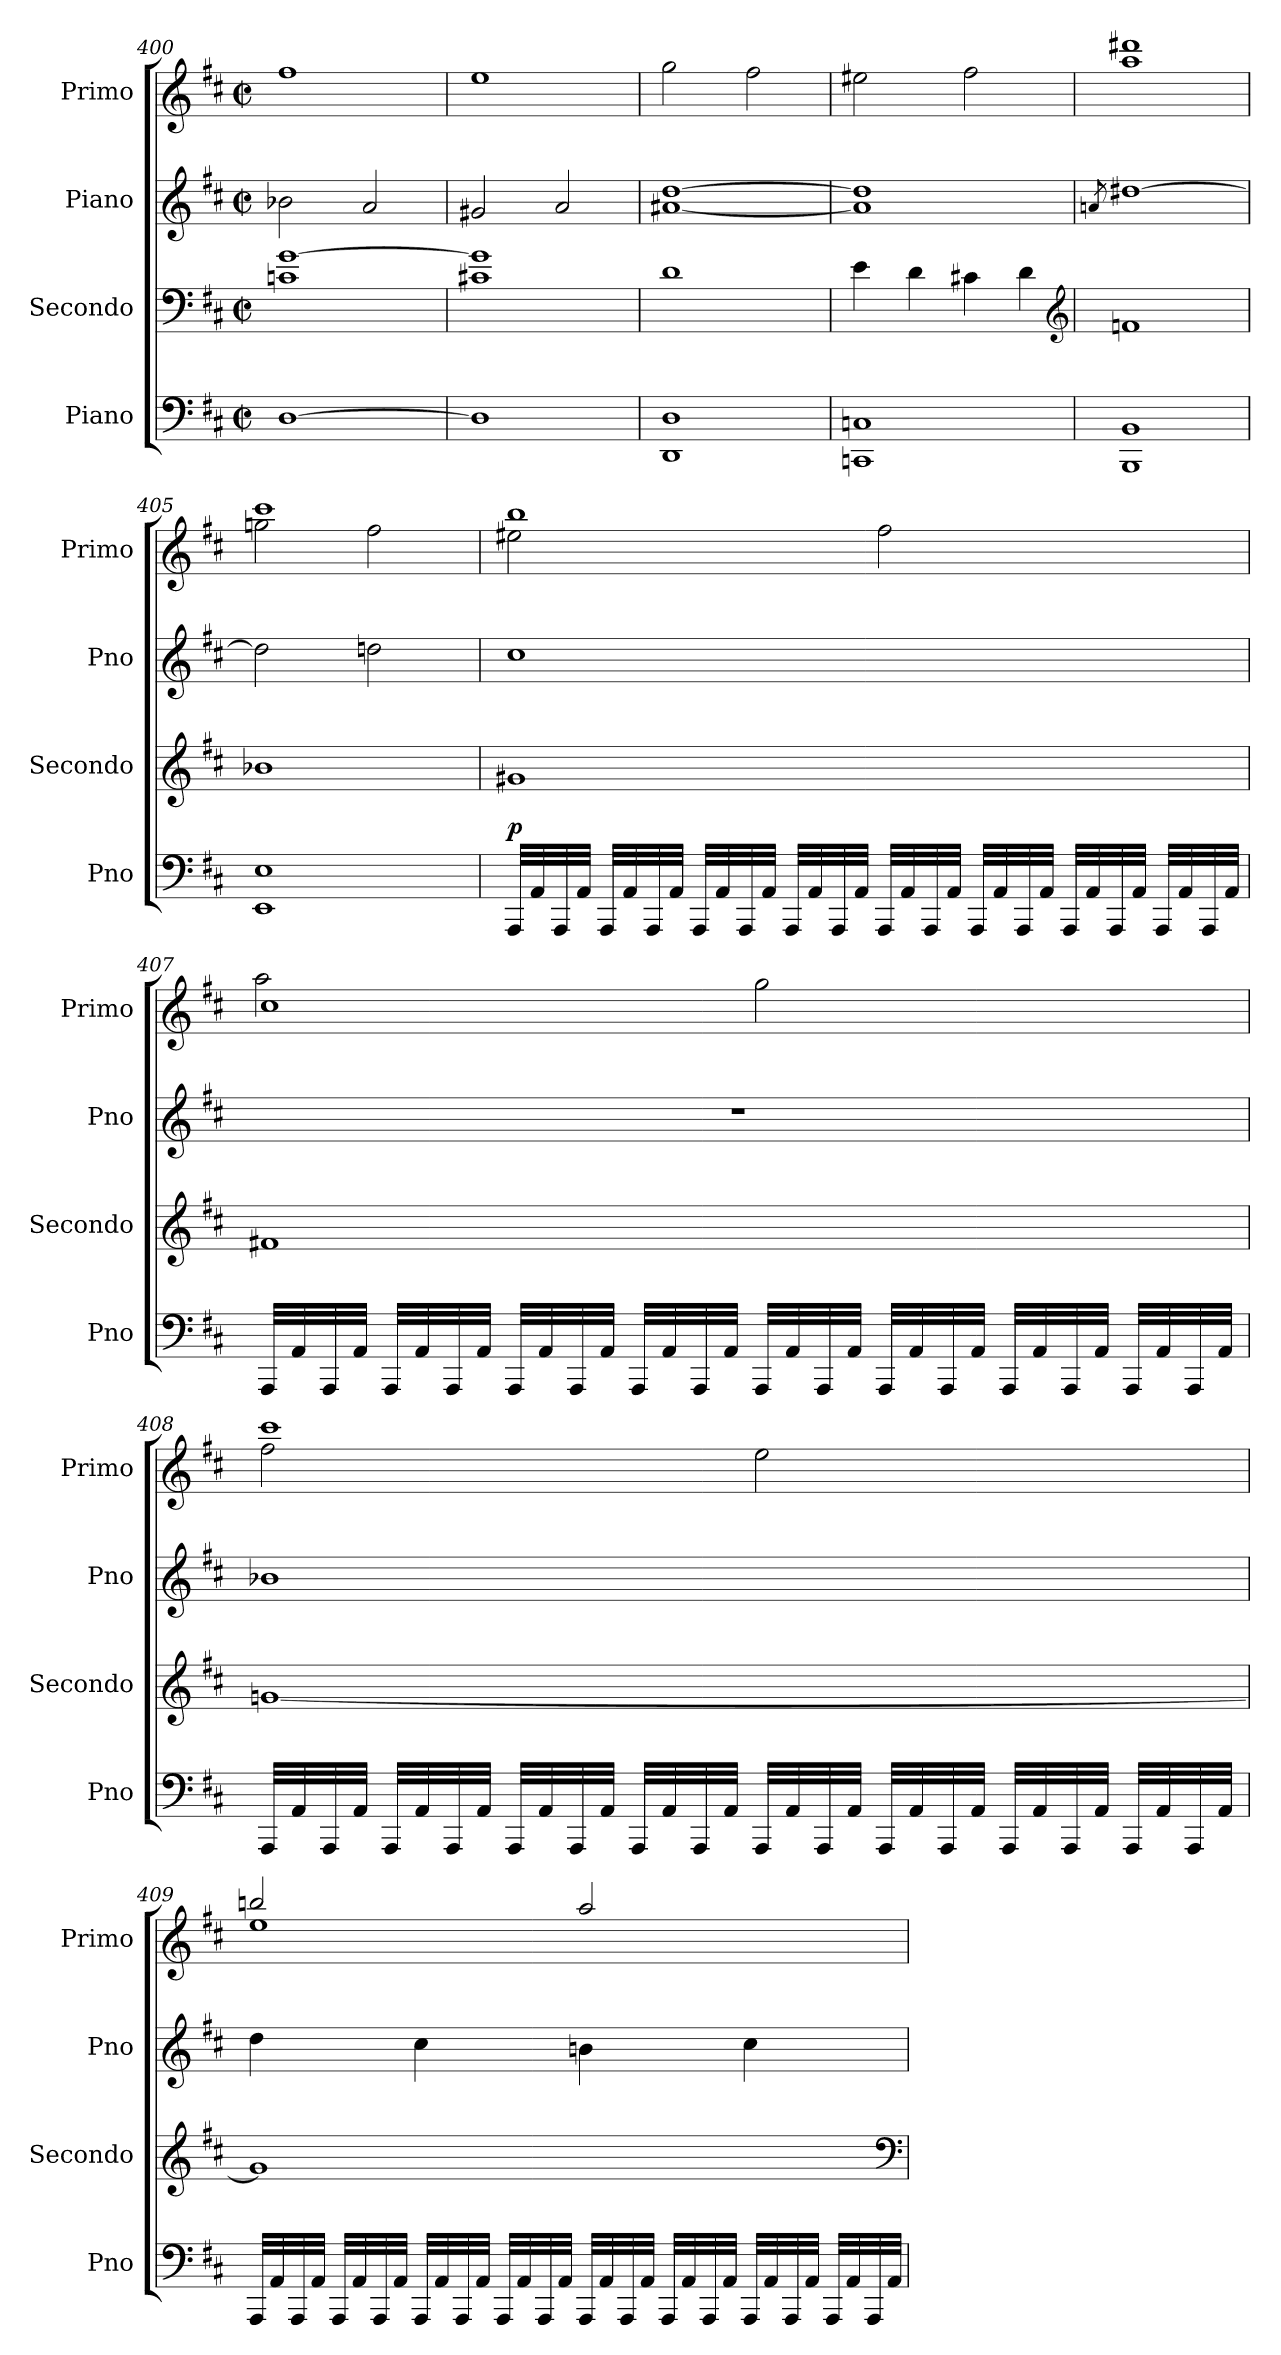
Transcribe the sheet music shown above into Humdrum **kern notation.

**kern	**dynam	**kern	**kern	**kern
*part4	*part4	*part3	*part2	*part1
*staff4	*staff4	*staff3	*staff2	*staff1
*I"Piano	*	*I"Secondo	*I"Piano	*I"Primo
*I'Pno	*	*I'Secondo	*I'Pno	*I'Primo
*clefF4	*	*clefF4	*clefG2	*clefG2
*k[f#c#]	*	*k[f#c#]	*k[f#c#]	*k[f#c#]
*D:	*	*D:	*D:	*D:
*M2/2	*	*M2/2	*M2/2	*M2/2
*met(c|)	*	*met(c|)	*met(c|)	*met(c|)
=400	=400	=400	=400	=400
[1D	.	1cn [1g	2b-X\	1ff#
.	.	.	2a/	.
=401	=401	=401	=401	=401
1D]	.	1c#X 1g]	2g#X/	1ee
.	.	.	2a/	.
=402	=402	=402	=402	=402
1DD 1D	.	1d	[1a#X [1dd	2gg\
.	.	.	.	2ff#\
!!LO:PB:g=z
=403	=403	=403	=403	=403
1CCn 1Cn	.	4e\	1a#] 1dd]	2ee#X\
.	.	4d\	.	.
.	.	4c#X\	.	2ff#\
.	.	4d\	.	.
*	*	*clefG2	*	*
=404	=404	=404	=404	=404
.	.	.	8qan/	.
1BBB 1BB	.	1fn	[1dd#X	1aa 1ddd#X
=405	=405	=405	=405	=405
*	*	*	*	*^
1EE 1E	.	1b-X	2dd#\]	1ccc#	2ggn\
.	.	.	2ddn\	.	2ff#\
!!LO:PB:g=z	!!
=406	=406	=406	=406	=406	=406
!	!LO:DY:a	!	!	!	!
32AAA/LLL	p	1g#X	1cc#	1bb	2ee#X\
32AA/	.	.	.	.	.
32AAA/	.	.	.	.	.
32AA/JJJ	.	.	.	.	.
32AAA/LLL	.	.	.	.	.
32AA/	.	.	.	.	.
32AAA/	.	.	.	.	.
32AA/JJJ	.	.	.	.	.
32AAA/LLL	.	.	.	.	.
32AA/	.	.	.	.	.
32AAA/	.	.	.	.	.
32AA/JJJ	.	.	.	.	.
32AAA/LLL	.	.	.	.	.
32AA/	.	.	.	.	.
32AAA/	.	.	.	.	.
32AA/JJJ	.	.	.	.	.
32AAA/LLL	.	.	.	.	2ff#\
32AA/	.	.	.	.	.
32AAA/	.	.	.	.	.
32AA/JJJ	.	.	.	.	.
32AAA/LLL	.	.	.	.	.
32AA/	.	.	.	.	.
32AAA/	.	.	.	.	.
32AA/JJJ	.	.	.	.	.
32AAA/LLL	.	.	.	.	.
32AA/	.	.	.	.	.
32AAA/	.	.	.	.	.
32AA/JJJ	.	.	.	.	.
32AAA/LLL	.	.	.	.	.
32AA/	.	.	.	.	.
32AAA/	.	.	.	.	.
32AA/JJJ	.	.	.	.	.
!!LO:PB:g=z	!!
=407	=407	=407	=407	=407	=407
32AAA/LLL	.	1f#X	1r	1cc#	2aa\
32AA/	.	.	.	.	.
32AAA/	.	.	.	.	.
32AA/JJJ	.	.	.	.	.
32AAA/LLL	.	.	.	.	.
32AA/	.	.	.	.	.
32AAA/	.	.	.	.	.
32AA/JJJ	.	.	.	.	.
32AAA/LLL	.	.	.	.	.
32AA/	.	.	.	.	.
32AAA/	.	.	.	.	.
32AA/JJJ	.	.	.	.	.
32AAA/LLL	.	.	.	.	.
32AA/	.	.	.	.	.
32AAA/	.	.	.	.	.
32AA/JJJ	.	.	.	.	.
32AAA/LLL	.	.	.	.	2gg\
32AA/	.	.	.	.	.
32AAA/	.	.	.	.	.
32AA/JJJ	.	.	.	.	.
32AAA/LLL	.	.	.	.	.
32AA/	.	.	.	.	.
32AAA/	.	.	.	.	.
32AA/JJJ	.	.	.	.	.
32AAA/LLL	.	.	.	.	.
32AA/	.	.	.	.	.
32AAA/	.	.	.	.	.
32AA/JJJ	.	.	.	.	.
32AAA/LLL	.	.	.	.	.
32AA/	.	.	.	.	.
32AAA/	.	.	.	.	.
32AA/JJJ	.	.	.	.	.
!!LO:PB:g=z	!!
=408	=408	=408	=408	=408	=408
32AAA/LLL	.	[1gn	1b-X	1ccc#	2ff#\
32AA/	.	.	.	.	.
32AAA/	.	.	.	.	.
32AA/JJJ	.	.	.	.	.
32AAA/LLL	.	.	.	.	.
32AA/	.	.	.	.	.
32AAA/	.	.	.	.	.
32AA/JJJ	.	.	.	.	.
32AAA/LLL	.	.	.	.	.
32AA/	.	.	.	.	.
32AAA/	.	.	.	.	.
32AA/JJJ	.	.	.	.	.
32AAA/LLL	.	.	.	.	.
32AA/	.	.	.	.	.
32AAA/	.	.	.	.	.
32AA/JJJ	.	.	.	.	.
32AAA/LLL	.	.	.	.	2ee\
32AA/	.	.	.	.	.
32AAA/	.	.	.	.	.
32AA/JJJ	.	.	.	.	.
32AAA/LLL	.	.	.	.	.
32AA/	.	.	.	.	.
32AAA/	.	.	.	.	.
32AA/JJJ	.	.	.	.	.
32AAA/LLL	.	.	.	.	.
32AA/	.	.	.	.	.
32AAA/	.	.	.	.	.
32AA/JJJ	.	.	.	.	.
32AAA/LLL	.	.	.	.	.
32AA/	.	.	.	.	.
32AAA/	.	.	.	.	.
32AA/JJJ	.	.	.	.	.
!!LO:LB:g=z	!!
=409	=409	=409	=409	=409	=409
32AAA/LLL	.	1g]	4dd\	2bbn/	1ee
32AA/	.	.	.	.	.
32AAA/	.	.	.	.	.
32AA/JJJ	.	.	.	.	.
32AAA/LLL	.	.	.	.	.
32AA/	.	.	.	.	.
32AAA/	.	.	.	.	.
32AA/JJJ	.	.	.	.	.
32AAA/LLL	.	.	4cc#\	.	.
32AA/	.	.	.	.	.
32AAA/	.	.	.	.	.
32AA/JJJ	.	.	.	.	.
32AAA/LLL	.	.	.	.	.
32AA/	.	.	.	.	.
32AAA/	.	.	.	.	.
32AA/JJJ	.	.	.	.	.
32AAA/LLL	.	.	4bn\	2aa/	.
32AA/	.	.	.	.	.
32AAA/	.	.	.	.	.
32AA/JJJ	.	.	.	.	.
32AAA/LLL	.	.	.	.	.
32AA/	.	.	.	.	.
32AAA/	.	.	.	.	.
32AA/JJJ	.	.	.	.	.
32AAA/LLL	.	.	4cc#\	.	.
32AA/	.	.	.	.	.
32AAA/	.	.	.	.	.
32AA/JJJ	.	.	.	.	.
32AAA/LLL	.	.	.	.	.
32AA/	.	.	.	.	.
32AAA/	.	.	.	.	.
32AA/JJJ	.	.	.	.	.
*	*	*	*	*v	*v
*	*	*clefF4	*	*
=	=	=	=	=
*-	*-	*-	*-	*-
